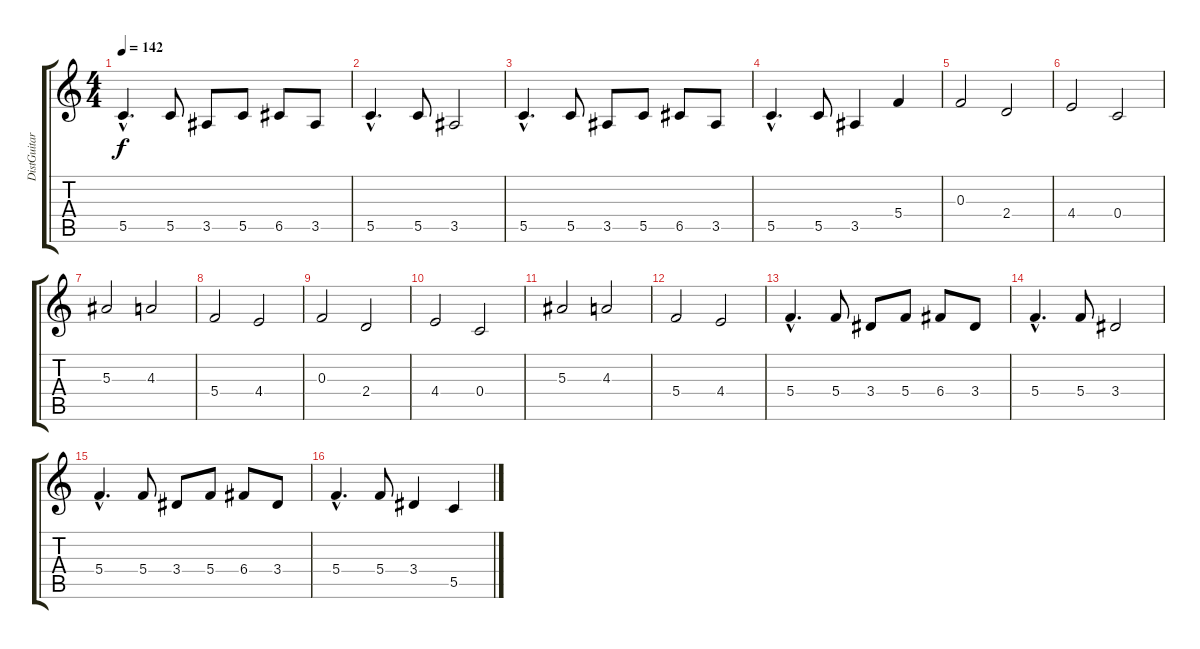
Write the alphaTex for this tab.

\track ("DistGuitar2" "DistGuitar") {instrument distortionguitar}
\staff {score tabs}
\tuning (D4 A3 F3 C3 G2 D2) {hide}
\ts (4 4)
\tempo 142
\clef g2
\ks c
5.5{hac}.4{d dy f} 5.5.8 3.5.8 5.5.8 6.5.8 3.5.8 |
5.5{hac}.4{d} 5.5.8 3.5.2 |
5.5{hac}.4{d} 5.5.8 3.5.8 5.5.8 6.5.8 3.5.8 |
5.5{hac}.4{d} 5.5.8 3.5.4 5.4.4 |
0.3.2 2.4.2 |
4.4.2 0.4.2 |
5.3.2 4.3.2 |
5.4.2 4.4.2 |
0.3.2 2.4.2 |
4.4.2 0.4.2 |
5.3.2 4.3.2 |
5.4.2 4.4.2 |
5.4{hac}.4{d} 5.4.8 3.4.8 5.4.8 6.4.8 3.4.8 |
5.4{hac}.4{d} 5.4.8 3.4.2 |
5.4{hac}.4{d} 5.4.8 3.4.8 5.4.8 6.4.8 3.4.8 |
5.4{hac}.4{d} 5.4.8 3.4.4 5.5.4
